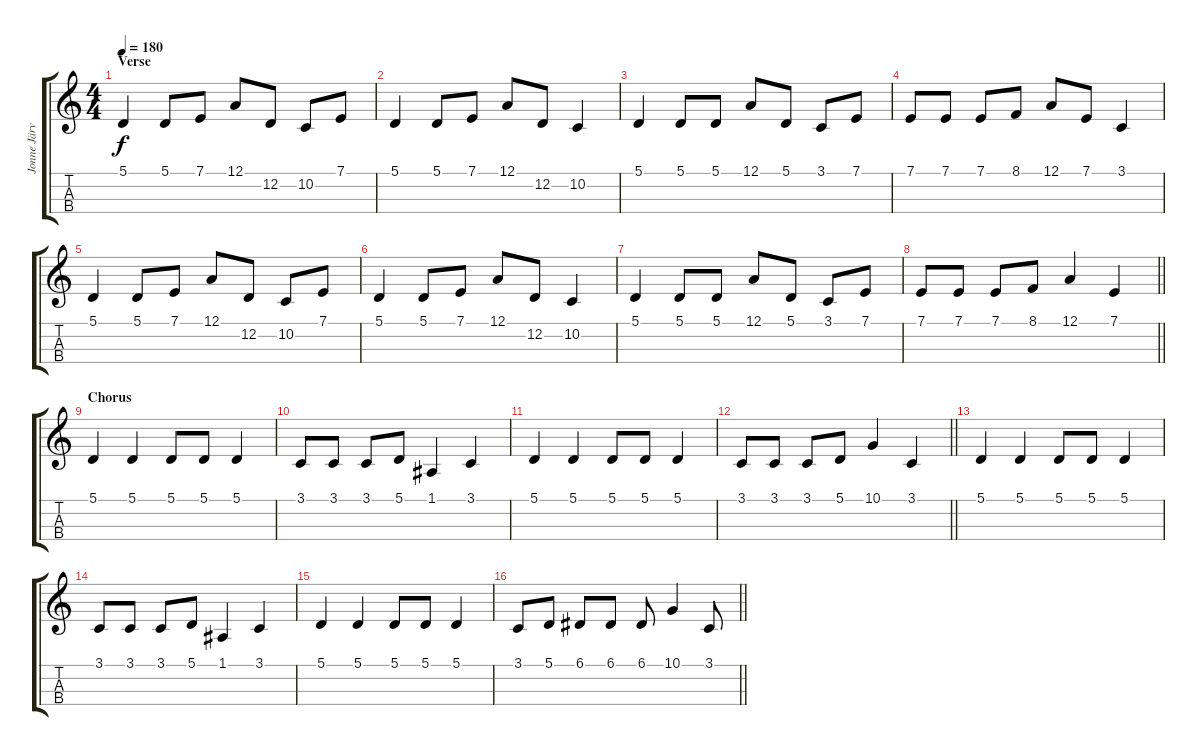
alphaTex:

\track ("Jonne Järvelä" "Jonne Järv") {instrument lead6voice}
\staff {score tabs}
\tuning (A3 D3 G2 C2) {hide}
\ts (4 4)
\section ("" "Verse")
\tempo 180
\clef g2
\ks c
5.1.4{dy f} 5.1.8 7.1.8 12.1.8 12.2.8 10.2.8 7.1.8 |
5.1.4 5.1.8 7.1.8 12.1.8 12.2.8 10.2.4 |
5.1.4 5.1.8 5.1.8 12.1.8 5.1.8 3.1.8 7.1.8 |
7.1.8 7.1.8 7.1.8 8.1.8 12.1.8 7.1.8 3.1.4 |
5.1.4 5.1.8 7.1.8 12.1.8 12.2.8 10.2.8 7.1.8 |
5.1.4 5.1.8 7.1.8 12.1.8 12.2.8 10.2.4 |
5.1.4 5.1.8 5.1.8 12.1.8 5.1.8 3.1.8 7.1.8 |
\barLineRight lightlight
7.1.8 7.1.8 7.1.8 8.1.8 12.1.4 7.1.4 |
\section ("" "Chorus")
5.1.4 5.1.4 5.1.8 5.1.8 5.1.4 |
3.1.8 3.1.8 3.1.8 5.1.8 1.1.4 3.1.4 |
5.1.4 5.1.4 5.1.8 5.1.8 5.1.4 |
\barLineRight lightlight
3.1.8 3.1.8 3.1.8 5.1.8 10.1.4 3.1.4 |
5.1.4 5.1.4 5.1.8 5.1.8 5.1.4 |
3.1.8 3.1.8 3.1.8 5.1.8 1.1.4 3.1.4 |
5.1.4 5.1.4 5.1.8 5.1.8 5.1.4 |
\barLineRight lightlight
3.1.8 5.1.8 6.1.8 6.1.8 6.1.8 10.1.4 3.1.8
